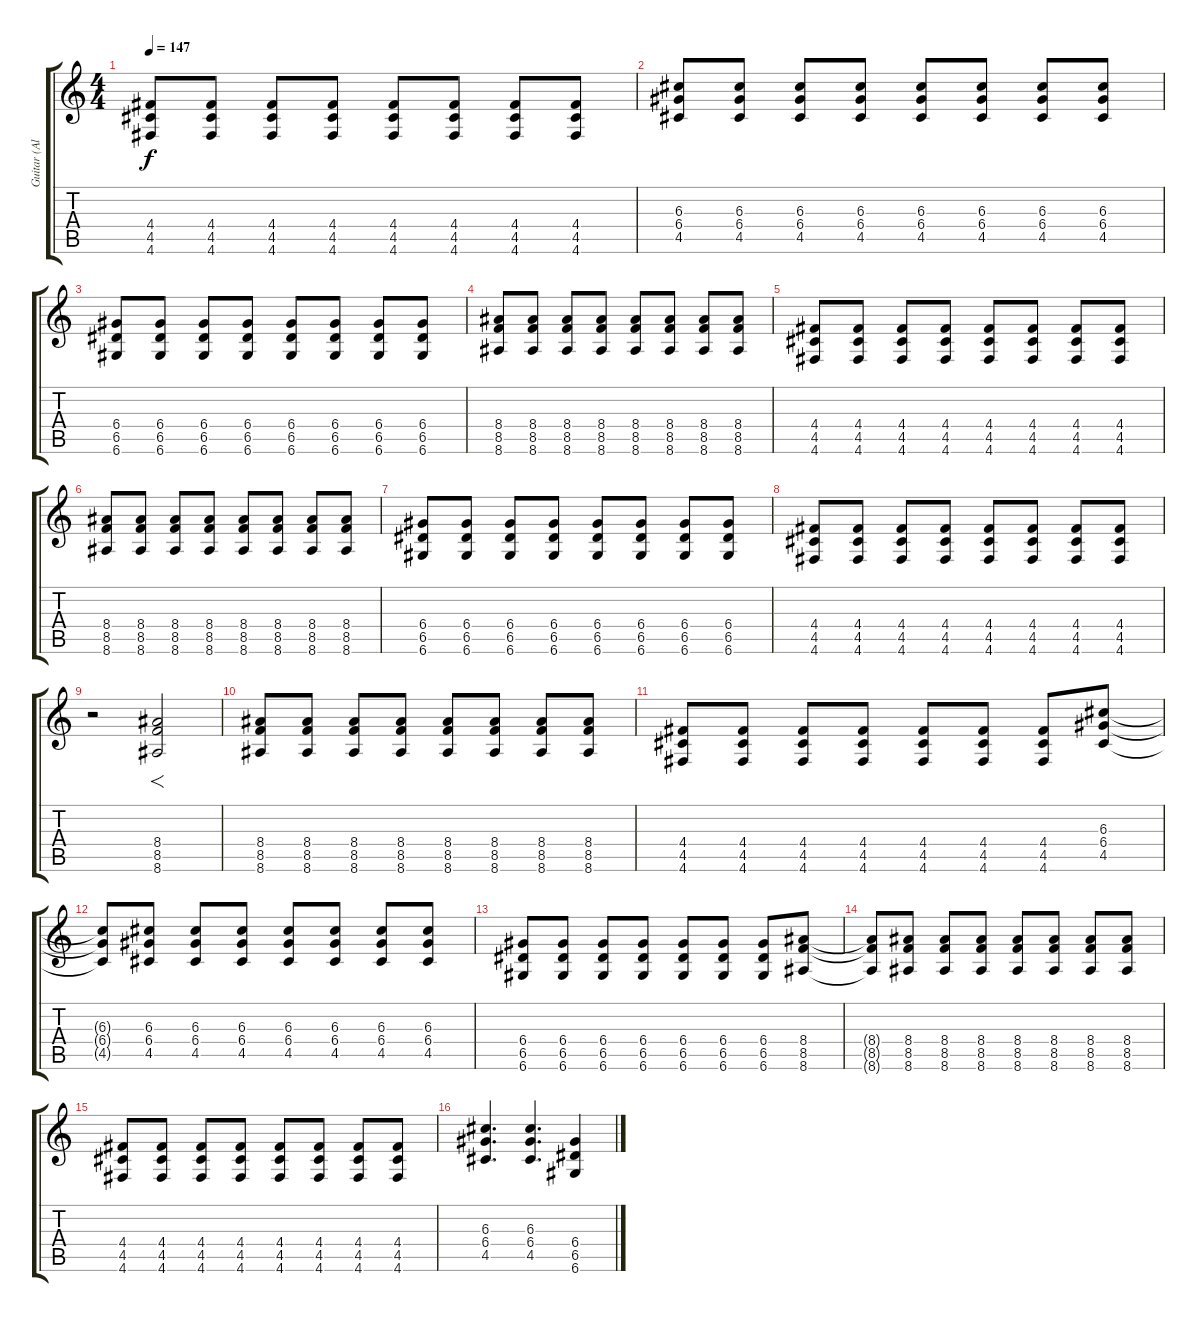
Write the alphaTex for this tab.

\track ("Guitar (Alex - Right)" "Guitar (Al") {instrument distortionguitar}
\staff {score tabs}
\tuning (E4 B3 G3 D3 A2 D2) {hide}
\ts (4 4)
\tempo 147
\clef g2
\ks c
(4.4 4.5 4.6).8{dy f} (4.4 4.5 4.6).8 (4.4 4.5 4.6).8 (4.4 4.5 4.6).8 (4.4 4.5 4.6).8 (4.4 4.5 4.6).8 (4.4 4.5 4.6).8 (4.4 4.5 4.6).8 |
(6.3 6.4 4.5).8 (6.3 6.4 4.5).8 (6.3 6.4 4.5).8 (6.3 6.4 4.5).8 (6.3 6.4 4.5).8 (6.3 6.4 4.5).8 (6.3 6.4 4.5).8 (6.3 6.4 4.5).8 |
(6.4 6.5 6.6).8 (6.4 6.5 6.6).8 (6.4 6.5 6.6).8 (6.4 6.5 6.6).8 (6.4 6.5 6.6).8 (6.4 6.5 6.6).8 (6.4 6.5 6.6).8 (6.4 6.5 6.6).8 |
(8.4 8.5 8.6).8 (8.4 8.5 8.6).8 (8.4 8.5 8.6).8 (8.4 8.5 8.6).8 (8.4 8.5 8.6).8 (8.4 8.5 8.6).8 (8.4 8.5 8.6).8 (8.4 8.5 8.6).8 |
(4.4 4.5 4.6).8 (4.4 4.5 4.6).8 (4.4 4.5 4.6).8 (4.4 4.5 4.6).8 (4.4 4.5 4.6).8 (4.4 4.5 4.6).8 (4.4 4.5 4.6).8 (4.4 4.5 4.6).8 |
(8.4 8.5 8.6).8 (8.4 8.5 8.6).8 (8.4 8.5 8.6).8 (8.4 8.5 8.6).8 (8.4 8.5 8.6).8 (8.4 8.5 8.6).8 (8.4 8.5 8.6).8 (8.4 8.5 8.6).8 |
(6.4 6.5 6.6).8 (6.4 6.5 6.6).8 (6.4 6.5 6.6).8 (6.4 6.5 6.6).8 (6.4 6.5 6.6).8 (6.4 6.5 6.6).8 (6.4 6.5 6.6).8 (6.4 6.5 6.6).8 |
(4.4 4.5 4.6).8 (4.4 4.5 4.6).8 (4.4 4.5 4.6).8 (4.4 4.5 4.6).8 (4.4 4.5 4.6).8 (4.4 4.5 4.6).8 (4.4 4.5 4.6).8 (4.4 4.5 4.6).8 |
r.2 (8.4 8.5 8.6).2{f} |
(8.4 8.5 8.6).8 (8.4 8.5 8.6).8 (8.4 8.5 8.6).8 (8.4 8.5 8.6).8 (8.4 8.5 8.6).8 (8.4 8.5 8.6).8 (8.4 8.5 8.6).8 (8.4 8.5 8.6).8 |
(4.4 4.5 4.6).8 (4.4 4.5 4.6).8 (4.4 4.5 4.6).8 (4.4 4.5 4.6).8 (4.4 4.5 4.6).8 (4.4 4.5 4.6).8 (4.4 4.5 4.6).8 (6.3 6.4 4.5).8 |
(6.3{t} 6.4{t} 4.5{t}).8 (6.3 6.4 4.5).8 (6.3 6.4 4.5).8 (6.3 6.4 4.5).8 (6.3 6.4 4.5).8 (6.3 6.4 4.5).8 (6.3 6.4 4.5).8 (6.3 6.4 4.5).8 |
(6.4 6.5 6.6).8 (6.4 6.5 6.6).8 (6.4 6.5 6.6).8 (6.4 6.5 6.6).8 (6.4 6.5 6.6).8 (6.4 6.5 6.6).8 (6.4 6.5 6.6).8 (8.4 8.5 8.6).8 |
(8.4{t} 8.5{t} 8.6{t}).8 (8.4 8.5 8.6).8 (8.4 8.5 8.6).8 (8.4 8.5 8.6).8 (8.4 8.5 8.6).8 (8.4 8.5 8.6).8 (8.4 8.5 8.6).8 (8.4 8.5 8.6).8 |
(4.4 4.5 4.6).8 (4.4 4.5 4.6).8 (4.4 4.5 4.6).8 (4.4 4.5 4.6).8 (4.4 4.5 4.6).8 (4.4 4.5 4.6).8 (4.4 4.5 4.6).8 (4.4 4.5 4.6).8 |
(6.3 6.4 4.5).4{d} (6.3 6.4 4.5).4{d} (6.4 6.5 6.6).4
